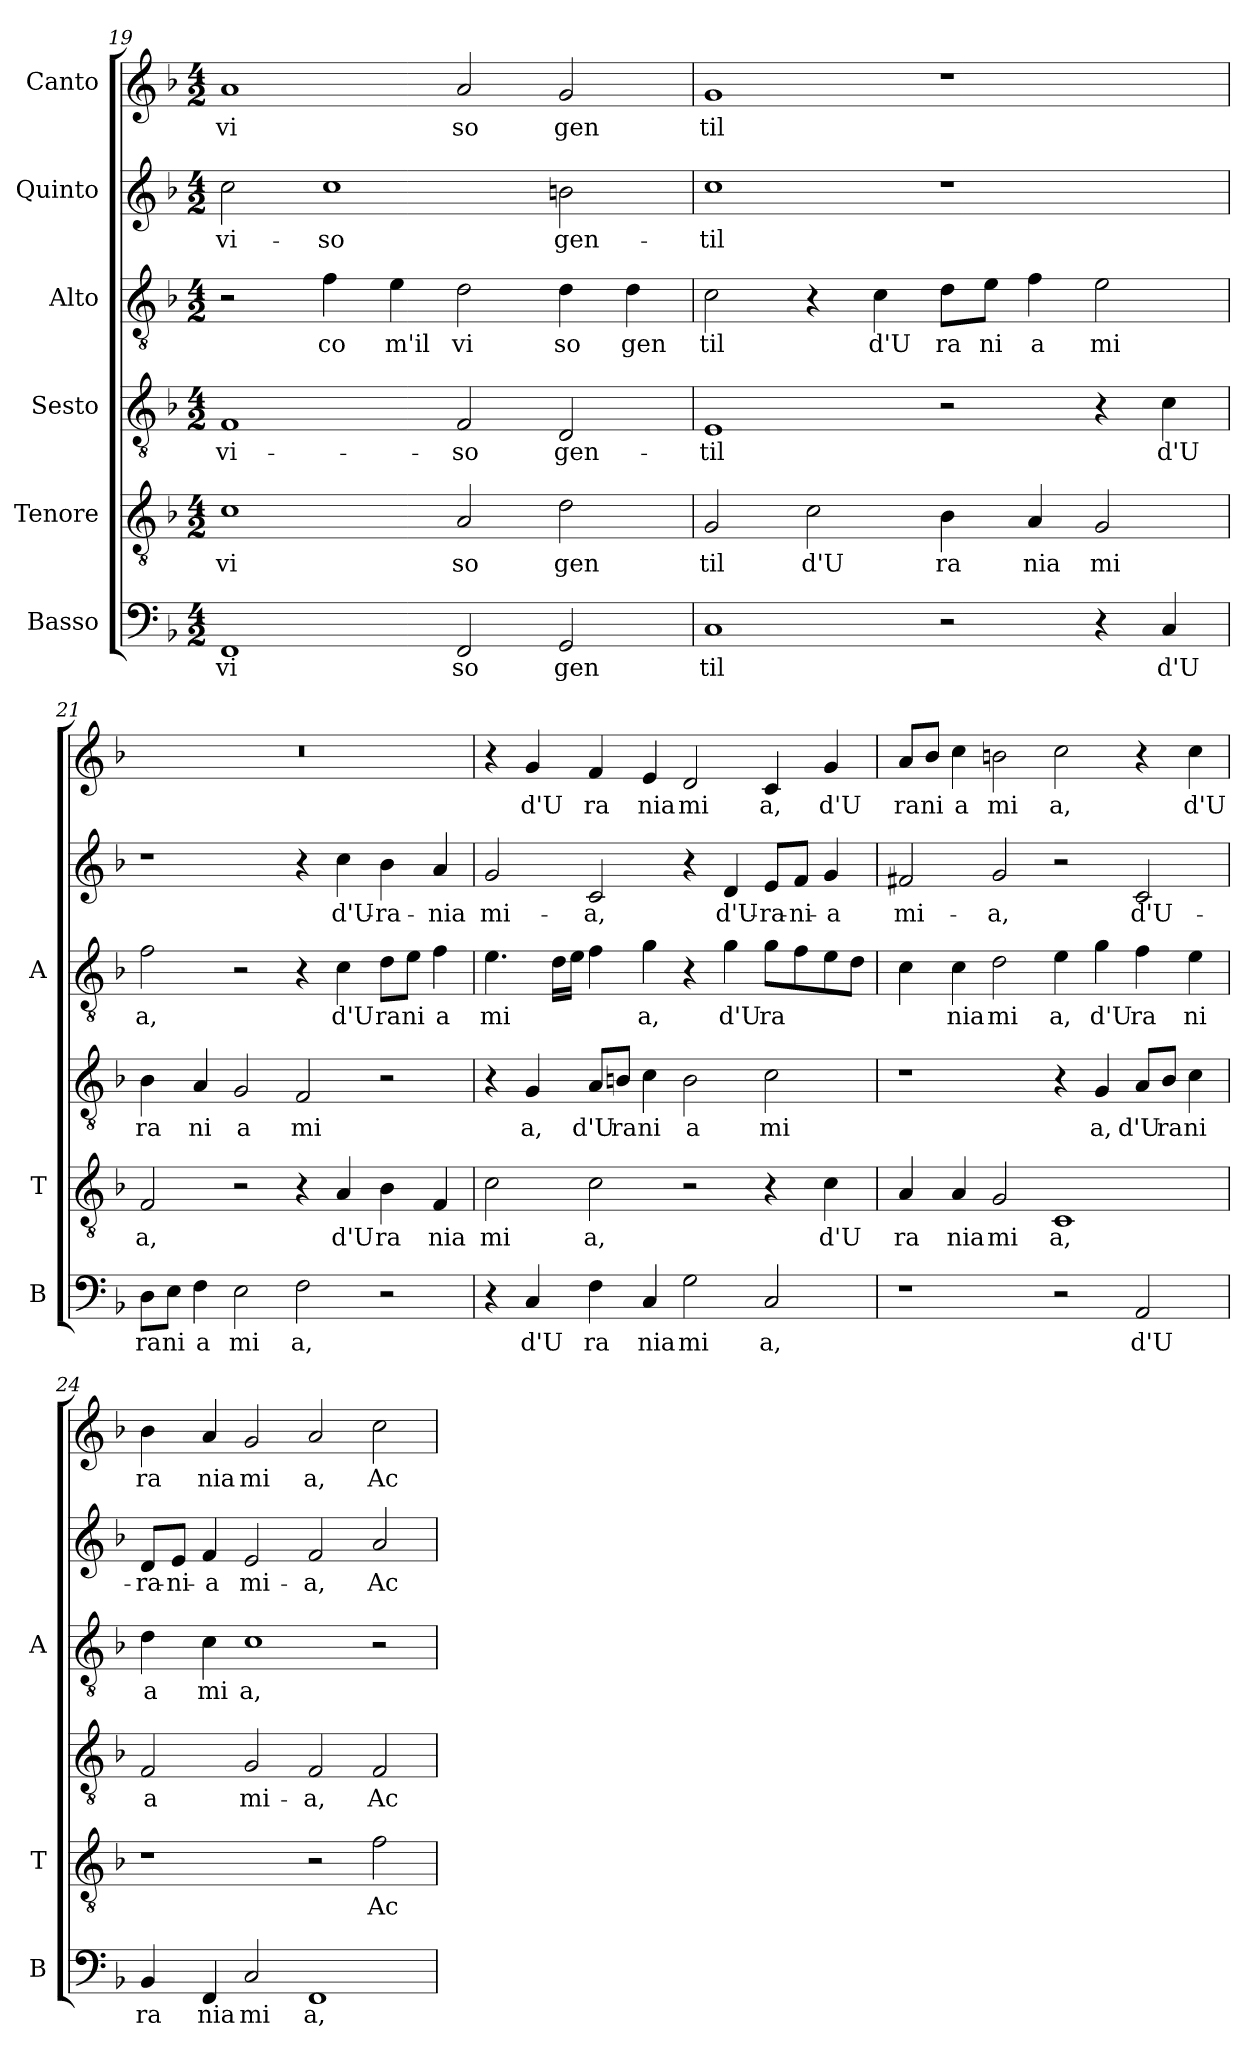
**kern	**text	**kern	**text	**kern	**text	**kern	**text	**kern	**text	**kern	**text
*part6	*part6	*part5	*part5	*part4	*part4	*part3	*part3	*part2	*part2	*part1	*part1
*staff6	*staff6	*staff5	*staff5	*staff4	*staff4	*staff3	*staff3	*staff2	*staff2	*staff1	*staff1
*I"Basso	*	*I"Tenore	*	*I"Sesto	*	*I"Alto	*	*I"Quinto	*	*I"Canto	*
*I'B	*	*I'T	*	*	*	*I'A	*	*	*	*	*
*clefF4	*	*clefGv2	*	*clefGv2	*	*clefGv2	*	*clefG2	*	*clefG2	*
*ITrd-3c-5	*	*ITrd-3c-5	*	*ITrd-3c-5	*	*ITrd-3c-5	*	*	*	*	*
*k[b-e-]	*	*k[b-e-]	*	*k[b-e-]	*	*k[b-e-]	*	*k[b-]	*	*k[b-]	*
*M4/2	*	*M4/2	*	*M4/2	*	*M4/2	*	*M4/2	*	*M4/2	*
=19	=19	=19	=19	=19	=19	=19	=19	=19	=19	=19	=19
!	!LO:LY:b	!	!LO:LY:b	!	!LO:LY:b	!	!	!	!LO:LY:b	!	!LO:LY:b
1BB-	vi	1f	vi	1B-	vi-	2r	.	2cc\	vi-	1a	vi
!	!	!	!	!	!	!	!LO:LY:b	!	!LO:LY:b	!	!
.	.	.	.	.	.	4b-\	co	1cc	-so	.	.
!	!	!	!	!	!	!	!LO:LY:b	!	!	!	!
.	.	.	.	.	.	4a\	m'il	.	.	.	.
!	!LO:LY:b	!	!LO:LY:b	!	!LO:LY:b	!	!LO:LY:b	!	!	!	!LO:LY:b
2BB-/	so	2d/	so	2B-/	-so	2g\	vi	.	.	2a/	so
!	!LO:LY:b	!	!LO:LY:b	!	!LO:LY:b	!	!LO:LY:b	!	!LO:LY:b	!	!LO:LY:b
2C/	gen	2g\	gen	2G/	gen-	4g\	so	2bn\	gen-	2g/	gen
!	!	!	!	!	!	!	!LO:LY:b	!	!	!	!
.	.	.	.	.	.	4g\	gen	.	.	.	.
!!LO:LB:g=z
=20	=20	=20	=20	=20	=20	=20	=20	=20	=20	=20	=20
!	!LO:LY:b	!	!LO:LY:b	!	!LO:LY:b	!	!LO:LY:b	!	!LO:LY:b	!	!LO:LY:b
1F	til	2c/	til	1A	-til	2f\	til	1cc	-til	1g	til
!	!	!	!LO:LY:b	!	!	!	!	!	!	!	!
.	.	2f\	d'U	.	.	4r	.	.	.	.	.
!	!	!	!	!	!	!	!LO:LY:b	!	!	!	!
.	.	.	.	.	.	4f\	d'U	.	.	.	.
!	!	!	!LO:LY:b	!	!	!	!LO:LY:b	!	!	!	!
2r	.	4e-\	ra	2r	.	8gL	ra	1r	.	1r	.
!	!	!	!	!	!	!	!LO:LY:b	!	!	!	!
.	.	.	.	.	.	8aJ	ni	.	.	.	.
!	!	!	!LO:LY:b	!	!	!	!LO:LY:b	!	!	!	!
.	.	4d/	nia	.	.	4b-\	a	.	.	.	.
!	!	!	!LO:LY:b	!	!	!	!LO:LY:b	!	!	!	!
4r	.	2c/	mi	4r	.	2a\	mi	.	.	.	.
!	!LO:LY:b	!	!	!	!LO:LY:b	!	!	!	!	!	!
4F/	d'U	.	.	4f\	d'U	.	.	.	.	.	.
=21	=21	=21	=21	=21	=21	=21	=21	=21	=21	=21	=21
!	!LO:LY:b	!	!LO:LY:b	!	!LO:LY:b	!	!LO:LY:b	!	!	!	!
8GL	ra	2B-/	a,	4e-\	ra	2b-\	a,	1r	.	0r	.
!	!LO:LY:b	!	!	!	!	!	!	!	!	!	!
8AJ	ni	.	.	.	.	.	.	.	.	.	.
!	!LO:LY:b	!	!	!	!LO:LY:b	!	!	!	!	!	!
4B-\	a	.	.	4d/	ni	.	.	.	.	.	.
!	!LO:LY:b	!	!	!	!LO:LY:b	!	!	!	!	!	!
2A\	mi	2r	.	2c/	a	2r	.	.	.	.	.
!	!LO:LY:b	!	!	!	!LO:LY:b	!	!	!	!	!	!
2B-\	a,	4r	.	2B-/	mi	4r	.	4r	.	.	.
!	!	!	!LO:LY:b	!	!	!	!LO:LY:b	!	!LO:LY:b	!	!
.	.	4d/	d'U	.	.	4f\	d'U	4cc\	d'U-	.	.
!	!	!	!LO:LY:b	!	!	!	!LO:LY:b	!	!LO:LY:b	!	!
2r	.	4e-\	ra	2r	.	8gL	ra	4b-\	-ra-	.	.
!	!	!	!	!	!	!	!LO:LY:b	!	!	!	!
.	.	.	.	.	.	8aJ	ni	.	.	.	.
!	!	!	!LO:LY:b	!	!	!	!LO:LY:b	!	!LO:LY:b	!	!
.	.	4B-/	nia	.	.	4b-\	a	4a/	-nia	.	.
=22	=22	=22	=22	=22	=22	=22	=22	=22	=22	=22	=22
!	!	!	!LO:LY:b	!	!	!	!LO:LY:b	!	!LO:LY:b	!	!
4r	.	2f\	mi	4r	.	4.a\	mi	2g/	mi-	4r	.
!	!LO:LY:b	!	!	!	!LO:LY:b	!	!	!	!	!	!LO:LY:b
4F/	d'U	.	.	4c/	a,	.	.	.	.	4g/	d'U
.	.	.	.	.	.	16gLL	.	.	.	.	.
.	.	.	.	.	.	16aJJ	.	.	.	.	.
!	!LO:LY:b	!	!LO:LY:b	!	!LO:LY:b	!	!	!	!LO:LY:b	!	!LO:LY:b
4B-\	ra	2f\	a,	8dL	d'U	4b-\	.	2c/	-a,	4f/	ra
!	!	!	!	!	!LO:LY:b	!	!	!	!	!	!
.	.	.	.	8enJ	ra	.	.	.	.	.	.
!	!LO:LY:b	!	!	!	!LO:LY:b	!	!LO:LY:b	!	!	!	!LO:LY:b
4F/	nia	.	.	4f\	ni	4cc\	a,	.	.	4e/	nia
!	!LO:LY:b	!	!	!	!LO:LY:b	!	!	!	!	!	!LO:LY:b
2c\	mi	2r	.	2e\	a	4r	.	4r	.	2d/	mi
!	!	!	!	!	!	!	!LO:LY:b	!	!LO:LY:b	!	!
.	.	.	.	.	.	4cc\	d'U	4d/	d'U-	.	.
!	!LO:LY:b	!	!	!	!LO:LY:b	!	!LO:LY:b	!	!LO:LY:b	!	!LO:LY:b
2F/	a,	4r	.	2f\	mi	8ccL	ra	8eL	-ra-	4c/	a,
!	!	!	!	!	!	!	!	!	!LO:LY:b	!	!
.	.	.	.	.	.	8b-	.	8fJ	-ni-	.	.
!	!	!	!LO:LY:b	!	!	!	!	!	!LO:LY:b	!	!LO:LY:b
.	.	4f\	d'U	.	.	8a	.	4g/	-a	4g/	d'U
.	.	.	.	.	.	8gJ	.	.	.	.	.
!!LO:PB:g=z
=23	=23	=23	=23	=23	=23	=23	=23	=23	=23	=23	=23
!	!	!	!LO:LY:b	!	!	!	!	!	!LO:LY:b	!	!LO:LY:b
1r	.	4d/	ra	1r	.	4f\	.	2f#X/	mi-	8aL	ra
!	!	!	!	!	!	!	!	!	!	!	!LO:LY:b
.	.	.	.	.	.	.	.	.	.	8b-J	ni
!	!	!	!LO:LY:b	!	!	!	!LO:LY:b	!	!	!	!LO:LY:b
.	.	4d/	nia	.	.	4f\	nia	.	.	4cc\	a
!	!	!	!LO:LY:b	!	!	!	!LO:LY:b	!	!LO:LY:b	!	!LO:LY:b
.	.	2c/	mi	.	.	2g\	mi	2g/	-a,	2bn\	mi
!	!	!	!LO:LY:b	!	!	!	!LO:LY:b	!	!	!	!LO:LY:b
2r	.	1F	a,	4r	.	4a\	a,	2r	.	2cc\	a,
!	!	!	!	!	!LO:LY:b	!	!LO:LY:b	!	!	!	!
.	.	.	.	4c/	a,	4cc\	d'U	.	.	.	.
!	!LO:LY:b	!	!	!	!LO:LY:b	!	!LO:LY:b	!	!LO:LY:b	!	!
2D/	d'U	.	.	8dL	d'U	4b-\	ra	2c/	d'U-	4r	.
!	!	!	!	!	!LO:LY:b	!	!	!	!	!	!
.	.	.	.	8e-J	ra	.	.	.	.	.	.
!	!	!	!	!	!LO:LY:b	!	!LO:LY:b	!	!	!	!LO:LY:b
.	.	.	.	4f\	ni	4a\	ni	.	.	4cc\	d'U
!!LO:PB:g=z
=24	=24	=24	=24	=24	=24	=24	=24	=24	=24	=24	=24
!	!LO:LY:b	!	!	!	!LO:LY:b	!	!LO:LY:b	!	!LO:LY:b	!	!LO:LY:b
4E-/	ra	1r	.	2B-/	a	4g\	a	8dL	-ra-	4b-\	ra
!	!	!	!	!	!	!	!	!	!LO:LY:b	!	!
.	.	.	.	.	.	.	.	8eJ	-ni-	.	.
!	!LO:LY:b	!	!	!	!	!	!LO:LY:b	!	!LO:LY:b	!	!LO:LY:b
4BB-/	nia	.	.	.	.	4f\	mi	4f/	-a	4a/	nia
!	!LO:LY:b	!	!	!	!LO:LY:b	!	!LO:LY:b	!	!LO:LY:b	!	!LO:LY:b
2F/	mi	.	.	2c/	mi-	1f	a,	2e/	mi-	2g/	mi
!	!LO:LY:b	!	!	!	!LO:LY:b	!	!	!	!LO:LY:b	!	!LO:LY:b
1BB-	a,	2r	.	2B-/	-a,	.	.	2f/	-a,	2a/	a,
!	!	!	!LO:LY:b	!	!LO:LY:b	!	!	!	!LO:LY:b	!	!LO:LY:b
.	.	2b-\	Ac	2B-/	Ac-	2r	.	2a/	Ac-	2cc\	Ac
=	=	=	=	=	=	=	=	=	=	=	=
*-	*-	*-	*-	*-	*-	*-	*-	*-	*-	*-	*-
